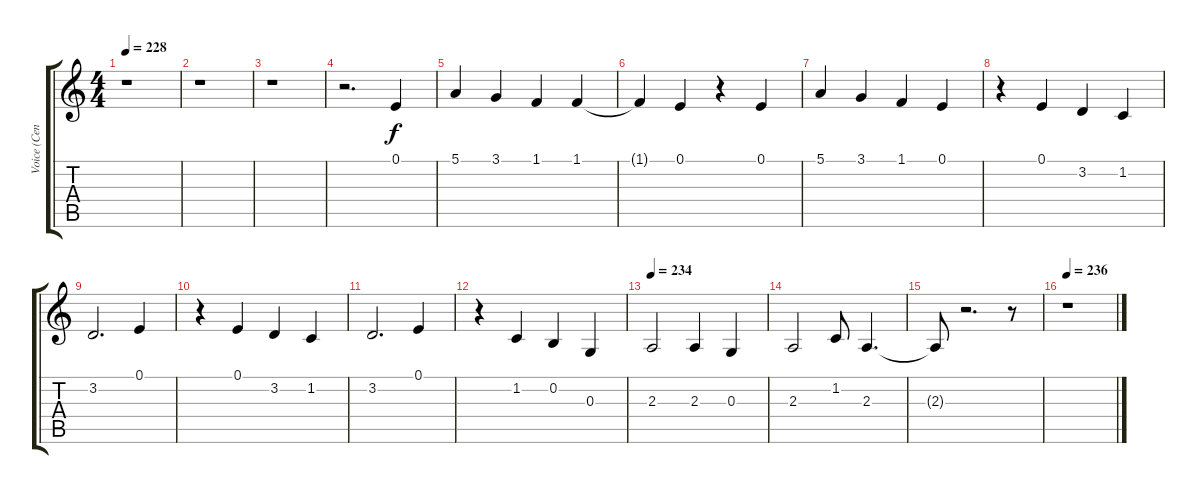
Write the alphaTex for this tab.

\track ("Voice (Center)" "Voice (Cen") {instrument lead6voice}
\staff {score tabs}
\tuning (E4 B3 G3 D3 A2 E2) {hide}
\ts (4 4)
\tempo 228
\clef g2
\ks c
r.1{dy f} |
r.1 |
r.1 |
r.2{d} 0.1.4 |
5.1.4 3.1.4 1.1.4 1.1.4 |
1.1{t}.4 0.1.4 r.4 0.1.4 |
5.1.4 3.1.4 1.1.4 0.1.4 |
r.4 0.1.4 3.2.4 1.2.4 |
3.2.2{d} 0.1.4 |
r.4 0.1.4 3.2.4 1.2.4 |
3.2.2{d} 0.1.4 |
r.4 1.2.4{balance 16} 0.2.4 0.3.4 |
\tempo 234
2.3.2 2.3.4 0.3.4 |
2.3.2 1.2.8 2.3.4{d} |
2.3{t}.8 r.2{d} r.8 |
\tempo 236
r.1
